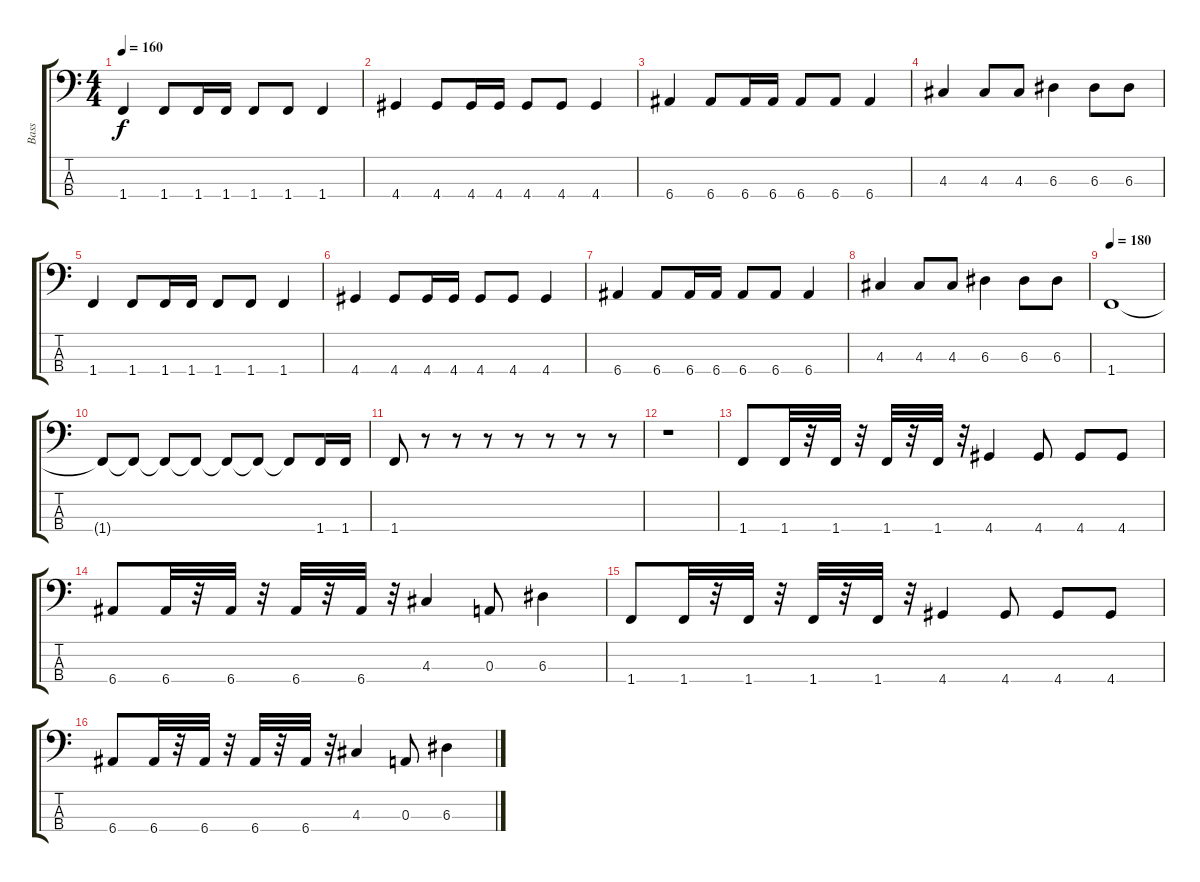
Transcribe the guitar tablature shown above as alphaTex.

\track ("Bass" "Bass") {instrument electricbassfinger}
\staff {score tabs}
\tuning (G2 D2 A1 E1) {hide}
\ts (4 4)
\tempo 160
\clef f4
\ks c
1.4.4{dy f} 1.4.8 1.4.16 1.4.16 1.4.8 1.4.8 1.4.4 |
4.4.4 4.4.8 4.4.16 4.4.16 4.4.8 4.4.8 4.4.4 |
6.4.4 6.4.8 6.4.16 6.4.16 6.4.8 6.4.8 6.4.4 |
4.3.4 4.3.8 4.3.8 6.3.4 6.3.8 6.3.8 |
1.4.4 1.4.8 1.4.16 1.4.16 1.4.8 1.4.8 1.4.4 |
4.4.4 4.4.8 4.4.16 4.4.16 4.4.8 4.4.8 4.4.4 |
6.4.4 6.4.8 6.4.16 6.4.16 6.4.8 6.4.8 6.4.4 |
4.3.4 4.3.8 4.3.8 6.3.4 6.3.8 6.3.8 |
\tempo 180
1.4.1 |
1.4{t}.8 1.4{t}.8 1.4{t}.8 1.4{t}.8 1.4{t}.8 1.4{t}.8 1.4{t}.8 1.4.16 1.4.16 |
1.4.8 r.8 r.8 r.8 r.8 r.8 r.8 r.8 |
r.1 |
1.4.8 1.4.32 r.32 1.4.32 r.32 1.4.32 r.32 1.4.32 r.32 4.4.4 4.4.8 4.4.8 4.4.8 |
6.4.8 6.4.32 r.32 6.4.32 r.32 6.4.32 r.32 6.4.32 r.32 4.3.4 0.3.8 6.3.4 |
1.4.8 1.4.32 r.32 1.4.32 r.32 1.4.32 r.32 1.4.32 r.32 4.4.4 4.4.8 4.4.8 4.4.8 |
6.4.8 6.4.32 r.32 6.4.32 r.32 6.4.32 r.32 6.4.32 r.32 4.3.4 0.3.8 6.3.4
